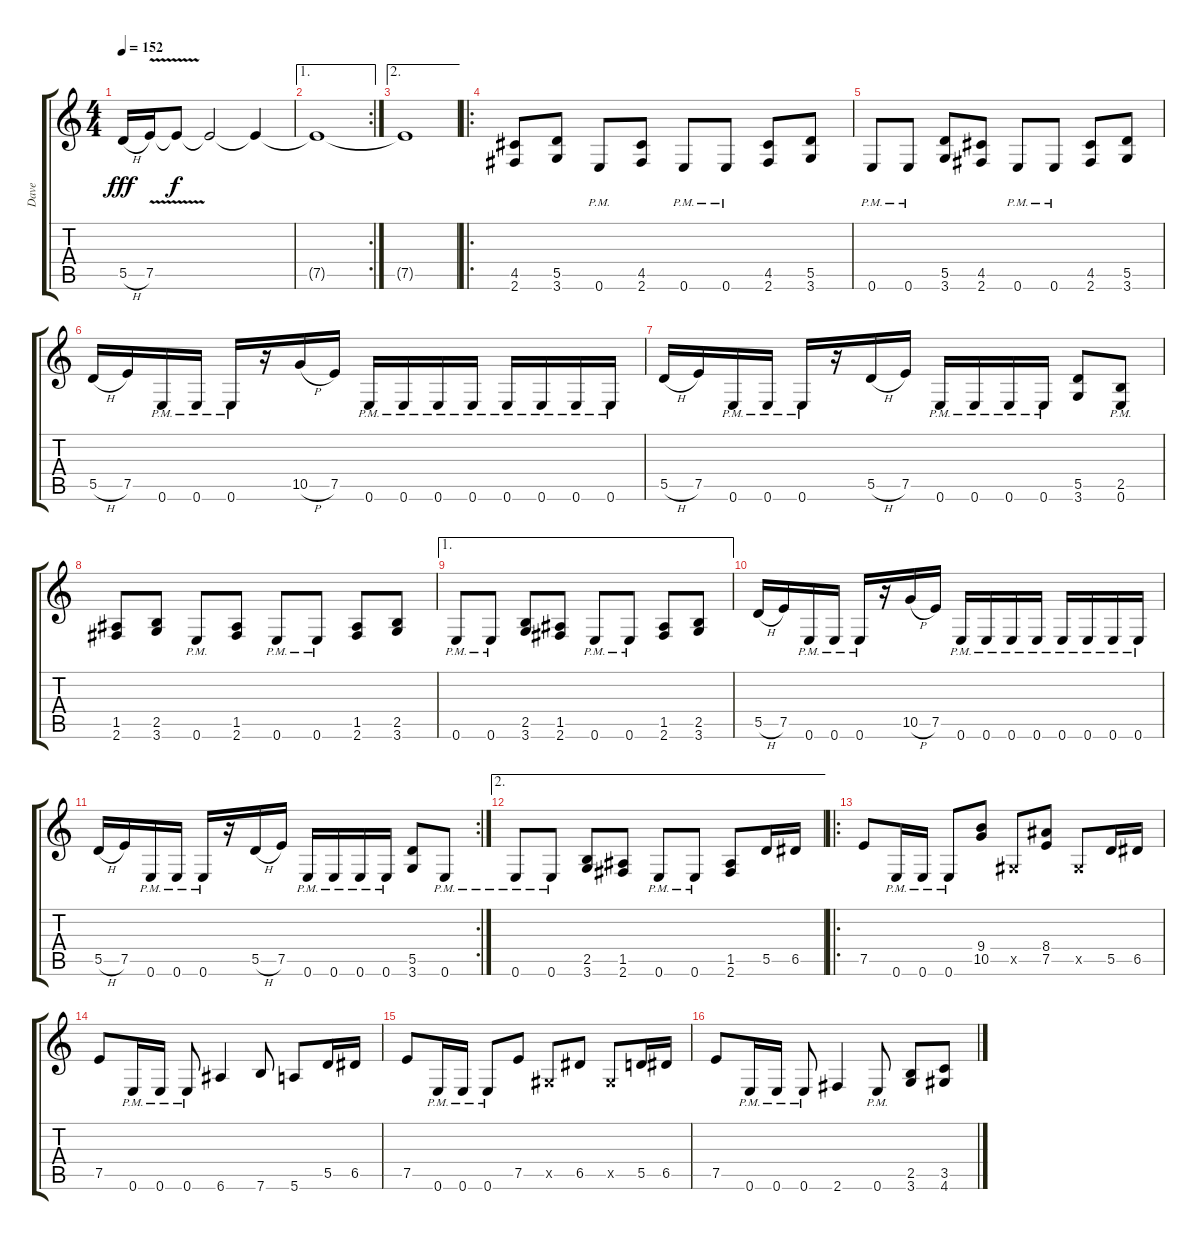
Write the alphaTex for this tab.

\track ("Dave" "Dave") {instrument distortionguitar}
\staff {score tabs}
\tuning (E4 B3 G3 D3 A2 E2) {hide}
\ts (4 4)
\tempo 152
\clef g2
\ks c
5.5{h}.16{dy fff} 7.5{v}.16 7.5{t}.8{dy f} 7.5{t}.2 7.5{t}.4 |
\ae 1
\rc 2
7.5{t}.1 |
\ae 2
7.5{t}.1 |
\ro
(4.5 2.6).8 (5.5 3.6).8 0.6{pm}.8 (4.5 2.6).8 0.6{pm}.8 0.6{pm}.8 (4.5 2.6).8 (5.5 3.6).8 |
0.6{pm}.8 0.6{pm}.8 (5.5 3.6).8 (4.5 2.6).8 0.6{pm}.8 0.6{pm}.8 (4.5 2.6).8 (5.5 3.6).8 |
5.5{h}.16 7.5.16 0.6{pm}.16 0.6{pm}.16 0.6{pm}.16 r.16 10.5{h}.16 7.5.16 0.6{pm}.16 0.6{pm}.16 0.6{pm}.16 0.6{pm}.16 0.6{pm}.16 0.6{pm}.16 0.6{pm}.16 0.6{pm}.16 |
5.5{h}.16 7.5.16 0.6{pm}.16 0.6{pm}.16 0.6{pm}.16 r.16 5.5{h}.16 7.5.16 0.6{pm}.16 0.6{pm}.16 0.6{pm}.16 0.6{pm}.16 (5.5 3.6).8 (2.5 0.6{pm}).8 |
(1.5 2.6).8 (2.5 3.6).8 0.6{pm}.8 (1.5 2.6).8 0.6{pm}.8 0.6{pm}.8 (1.5 2.6).8 (2.5 3.6).8 |
\ae 1
0.6{pm}.8 0.6{pm}.8 (2.5 3.6).8 (1.5 2.6).8 0.6{pm}.8 0.6{pm}.8 (1.5 2.6).8 (2.5 3.6).8 |
5.5{h}.16 7.5.16 0.6{pm}.16 0.6{pm}.16 0.6{pm}.16 r.16 10.5{h}.16 7.5.16 0.6{pm}.16 0.6{pm}.16 0.6{pm}.16 0.6{pm}.16 0.6{pm}.16 0.6{pm}.16 0.6{pm}.16 0.6{pm}.16 |
\rc 2
5.5{h}.16 7.5.16 0.6{pm}.16 0.6{pm}.16 0.6{pm}.16 r.16 5.5{h}.16 7.5.16 0.6{pm}.16 0.6{pm}.16 0.6{pm}.16 0.6{pm}.16 (5.5 3.6).8 0.6{pm}.8 |
\ae 2
0.6{pm}.8 0.6{pm}.8 (2.5 3.6).8 (1.5 2.6).8 0.6{pm}.8 0.6{pm}.8 (1.5 2.6).8 5.5.16 6.5.16 |
\ro
7.5.8 0.6{pm}.16 0.6{pm}.16 0.6{pm}.8 (9.4 10.5).8 -1.5{x}.8 (8.4 7.5).8 -1.5{x}.8 5.5.16 6.5.16 |
7.5.8 0.6{pm}.16 0.6{pm}.16 0.6{pm}.8 6.6.4 7.6.8 5.6.8 5.5.16 6.5.16 |
7.5.8 0.6{pm}.16 0.6{pm}.16 0.6{pm}.8 7.5.8 -1.5{x}.8 6.5.8 -1.5{x}.8 5.5.16 6.5.16 |
7.5.8 0.6{pm}.16 0.6{pm}.16 0.6{pm}.8 2.6.4 0.6{pm}.8 (2.5 3.6).8 (3.5 4.6).8
